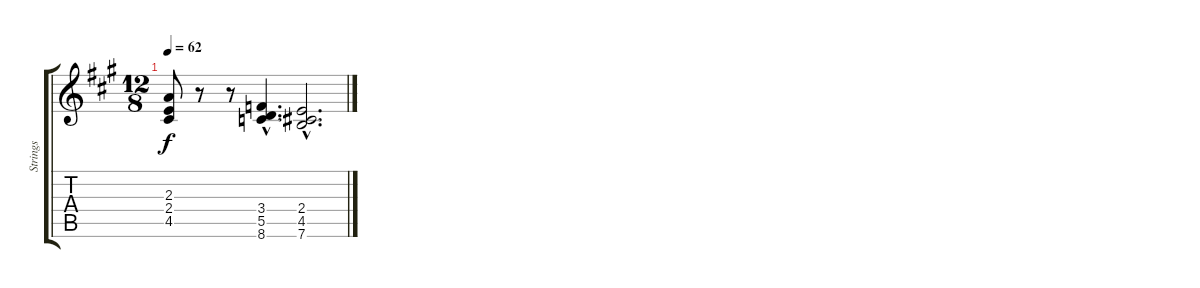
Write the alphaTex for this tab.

\track ("Strings" "Strings") {instrument stringensemble1}
\staff {score tabs}
\tuning (E5 B4 G4 D4 A3 E3) {hide}
\ts (12 8)
\tempo 62
\clef g2
\ks a
(2.3 2.4 4.5).8{dy f} r.8 r.8 (3.4{hac} 5.5{hac} 8.6{hac}).4{d} (2.4{hac} 4.5{hac} 7.6{hac}).2{d}
